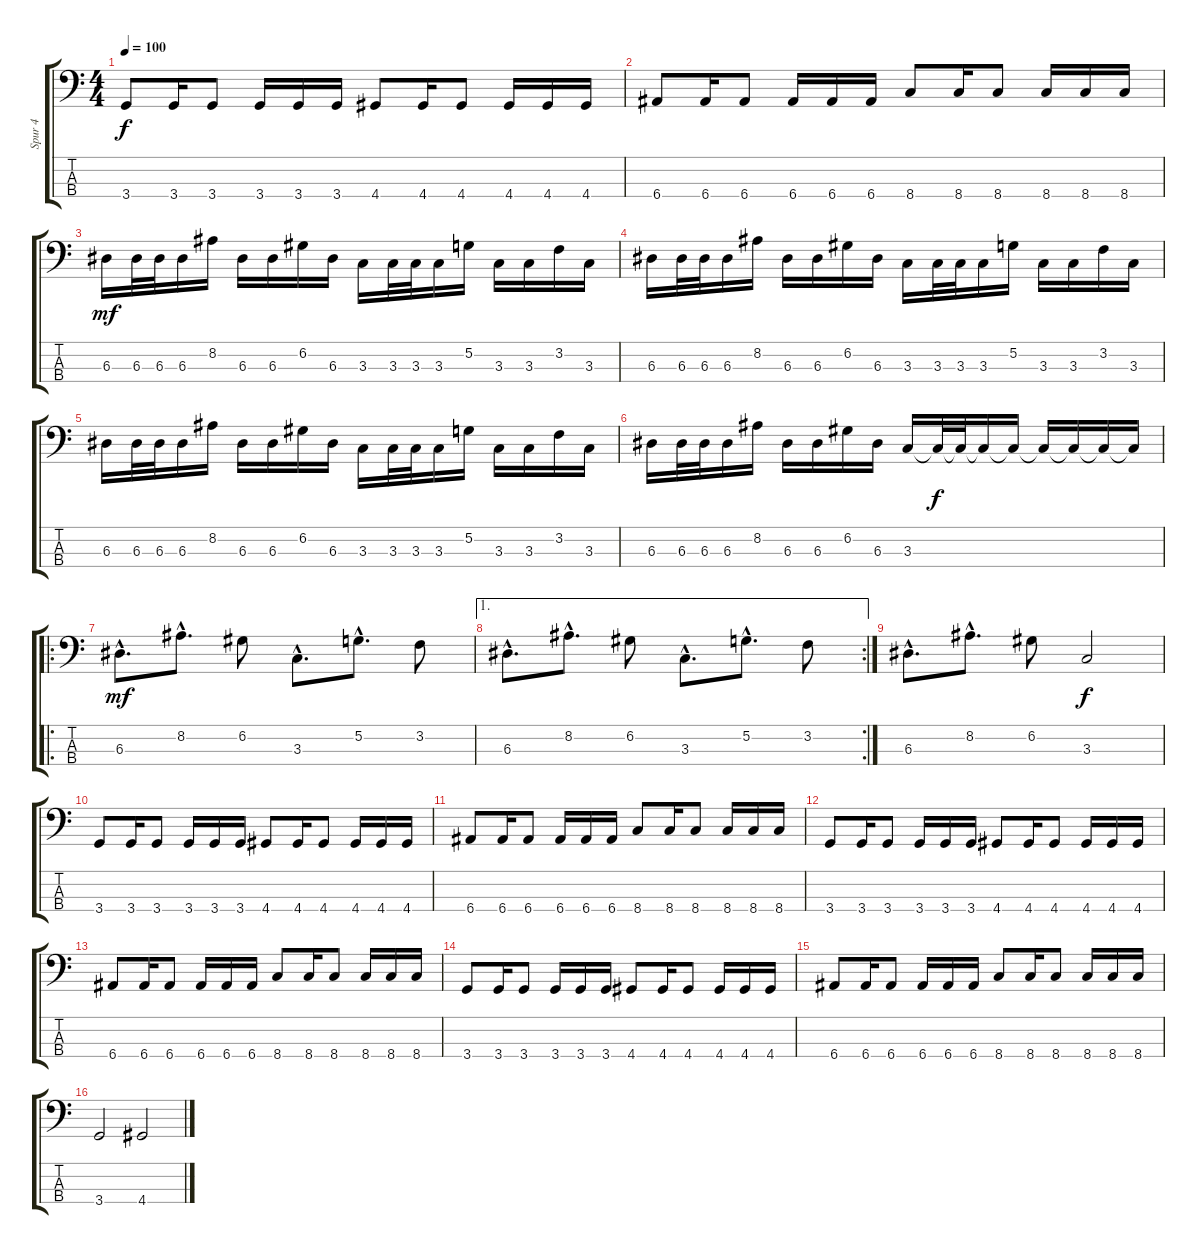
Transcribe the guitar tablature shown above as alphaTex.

\track ("Spur 4" "Spur 4") {instrument electricbassfinger}
\staff {score tabs}
\tuning (G2 D2 A1 E1) {hide}
\ts (4 4)
\tempo 100
\clef f4
\ks c
3.4.8{dy f} 3.4.16 3.4.8 3.4.16 3.4.16 3.4.16 4.4.8 4.4.16 4.4.8 4.4.16 4.4.16 4.4.16 |
6.4.8 6.4.16 6.4.8 6.4.16 6.4.16 6.4.16 8.4.8 8.4.16 8.4.8 8.4.16 8.4.16 8.4.16 |
6.3.16{dy mf} 6.3.32 6.3.32 6.3.16 8.2.16 6.3.16 6.3.16 6.2.16 6.3.16 3.3.16 3.3.32 3.3.32 3.3.16 5.2.16 3.3.16 3.3.16 3.2.16 3.3.16 |
6.3.16 6.3.32 6.3.32 6.3.16 8.2.16 6.3.16 6.3.16 6.2.16 6.3.16 3.3.16 3.3.32 3.3.32 3.3.16 5.2.16 3.3.16 3.3.16 3.2.16 3.3.16 |
6.3.16 6.3.32 6.3.32 6.3.16 8.2.16 6.3.16 6.3.16 6.2.16 6.3.16 3.3.16 3.3.32 3.3.32 3.3.16 5.2.16 3.3.16 3.3.16 3.2.16 3.3.16 |
6.3.16 6.3.32 6.3.32 6.3.16 8.2.16 6.3.16 6.3.16 6.2.16 6.3.16 3.3.16 3.3{t}.32{dy f} 3.3{t}.32 3.3{t}.16 3.3{t}.16 3.3{t}.16 3.3{t}.16 3.3{t}.16 3.3{t}.16 |
\ro
6.3{hac}.8{d dy mf} 8.2{hac}.8{d} 6.2.8 3.3{hac}.8{d} 5.2{hac}.8{d} 3.2.8 |
\ae 1
\rc 2
6.3{hac}.8{d} 8.2{hac}.8{d} 6.2.8 3.3{hac}.8{d} 5.2{hac}.8{d} 3.2.8 |
6.3{hac}.8{d} 8.2{hac}.8{d} 6.2.8 3.3.2{dy f} |
3.4.8 3.4.16 3.4.8 3.4.16 3.4.16 3.4.16 4.4.8 4.4.16 4.4.8 4.4.16 4.4.16 4.4.16 |
6.4.8 6.4.16 6.4.8 6.4.16 6.4.16 6.4.16 8.4.8 8.4.16 8.4.8 8.4.16 8.4.16 8.4.16 |
3.4.8 3.4.16 3.4.8 3.4.16 3.4.16 3.4.16 4.4.8 4.4.16 4.4.8 4.4.16 4.4.16 4.4.16 |
6.4.8 6.4.16 6.4.8 6.4.16 6.4.16 6.4.16 8.4.8 8.4.16 8.4.8 8.4.16 8.4.16 8.4.16 |
3.4.8 3.4.16 3.4.8 3.4.16 3.4.16 3.4.16 4.4.8 4.4.16 4.4.8 4.4.16 4.4.16 4.4.16 |
6.4.8 6.4.16 6.4.8 6.4.16 6.4.16 6.4.16 8.4.8 8.4.16 8.4.8 8.4.16 8.4.16 8.4.16 |
3.4.2 4.4.2
